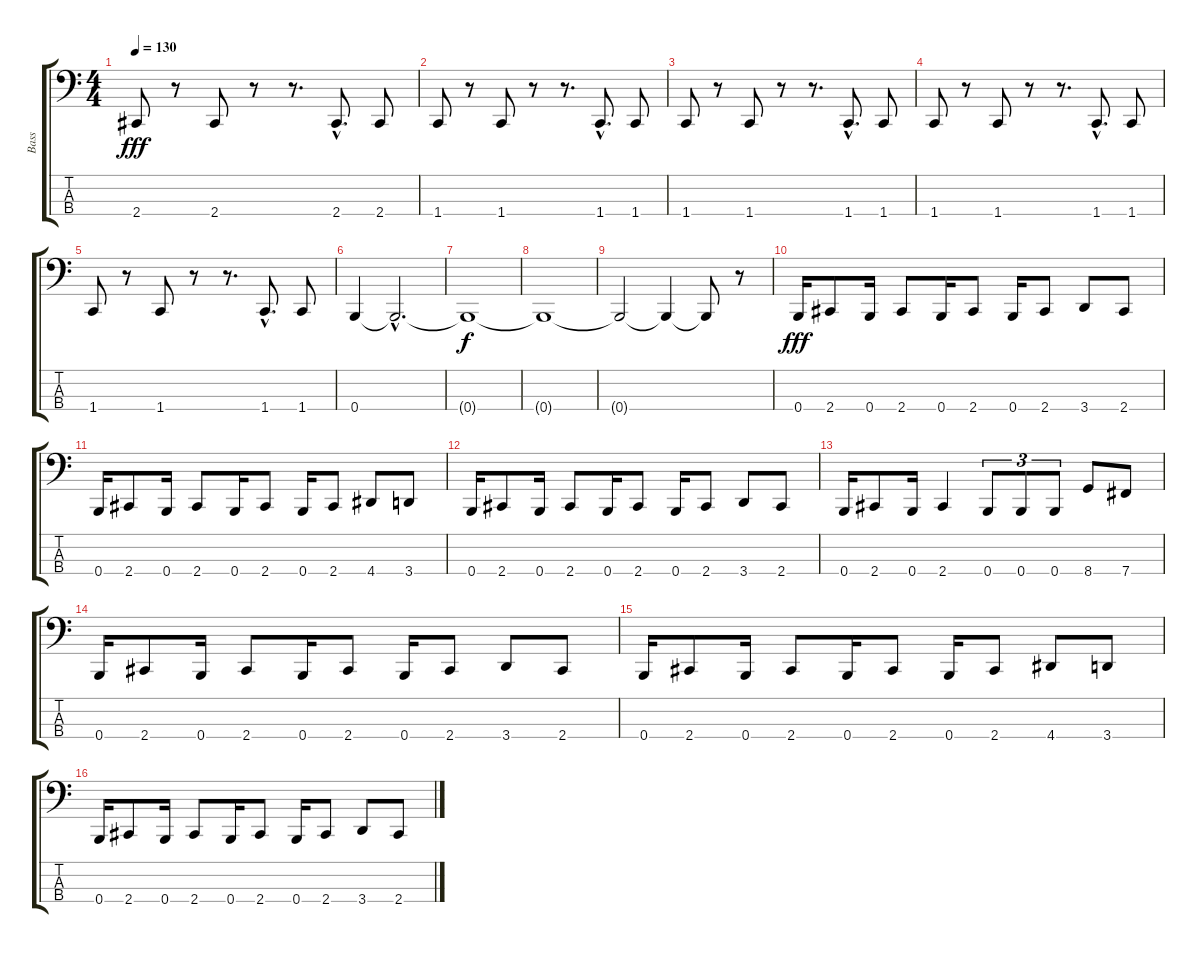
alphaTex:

\track ("Bass" "Bass") {instrument slapbass2}
\staff {score tabs}
\tuning (D2 A1 E1 B0) {hide}
\ts (4 4)
\tempo 130
\clef f4
\ks c
2.4.8{dy fff} r.8 2.4.8 r.8 r.8{d} 2.4{hac}.8{d} 2.4.8 |
1.4.8 r.8 1.4.8 r.8 r.8{d} 1.4{hac}.8{d} 1.4.8 |
1.4.8 r.8 1.4.8 r.8 r.8{d} 1.4{hac}.8{d} 1.4.8 |
1.4.8 r.8 1.4.8 r.8 r.8{d} 1.4{hac}.8{d} 1.4.8 |
1.4.8 r.8 1.4.8 r.8 r.8{d} 1.4{hac}.8{d} 1.4.8 |
0.4.4 0.4{hac t}.2{d} |
0.4{t}.1{dy f} |
0.4{t}.1 |
0.4{t}.2 0.4{t}.4 0.4{t}.8 r.8 |
0.4.16{dy fff} 2.4.8 0.4.16 2.4.8 0.4.16 2.4.8 0.4.16 2.4.8 3.4.8 2.4.8 |
0.4.16 2.4.8 0.4.16 2.4.8 0.4.16 2.4.8 0.4.16 2.4.8 4.4.8 3.4.8 |
0.4.16 2.4.8 0.4.16 2.4.8 0.4.16 2.4.8 0.4.16 2.4.8 3.4.8 2.4.8 |
0.4.16 2.4.8 0.4.16 2.4.4 0.4.8{tu (3 2)} 0.4.8{tu (3 2)} 0.4.8{tu (3 2)} 8.4.8 7.4.8 |
0.4.16 2.4.8 0.4.16 2.4.8 0.4.16 2.4.8 0.4.16 2.4.8 3.4.8 2.4.8 |
0.4.16 2.4.8 0.4.16 2.4.8 0.4.16 2.4.8 0.4.16 2.4.8 4.4.8 3.4.8 |
0.4.16 2.4.8 0.4.16 2.4.8 0.4.16 2.4.8 0.4.16 2.4.8 3.4.8 2.4.8
